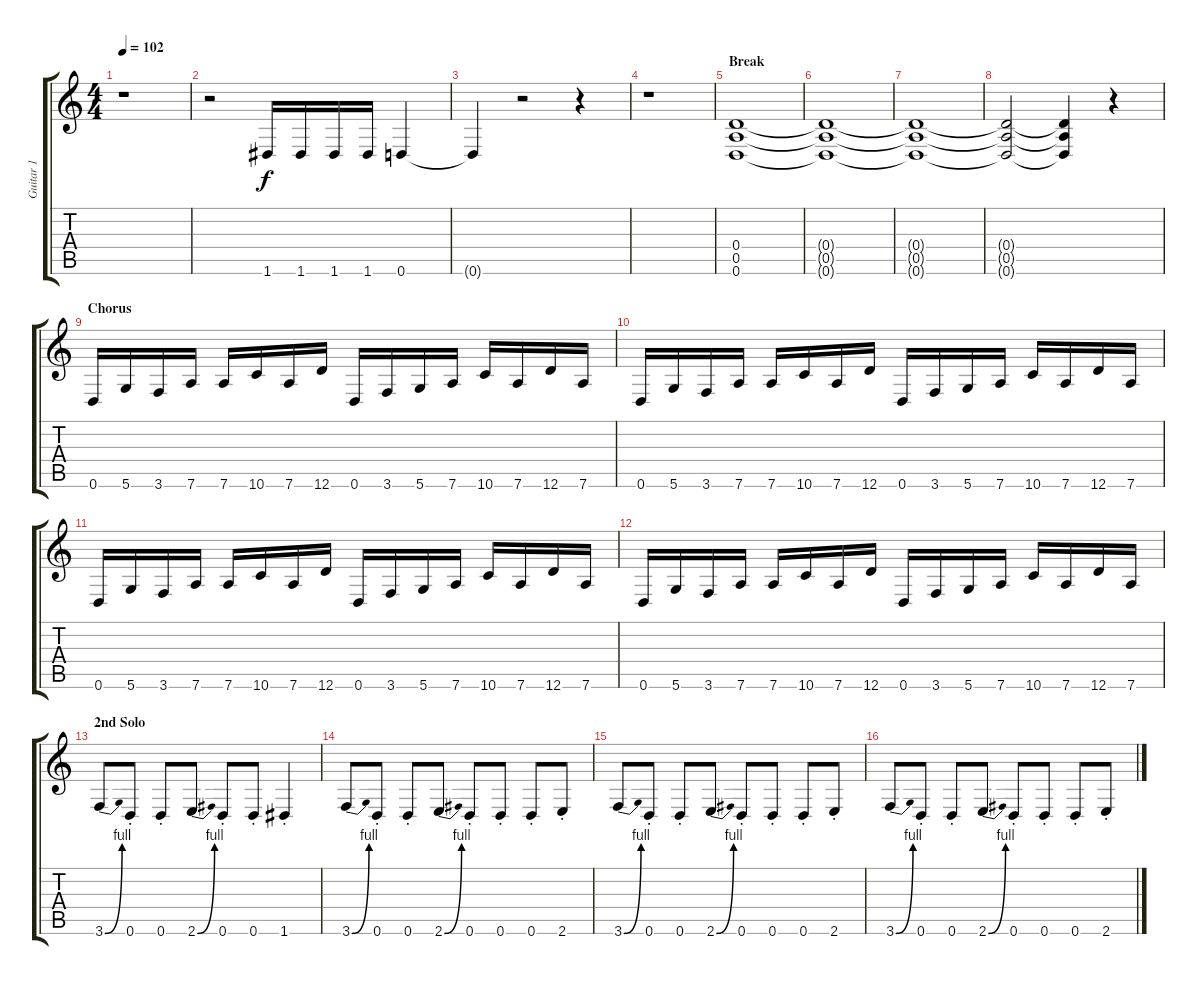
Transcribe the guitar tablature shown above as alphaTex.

\track ("Guitar 1" "Guitar 1") {instrument overdrivenguitar}
\staff {score tabs}
\tuning (E4 B3 G3 D3 A2 D2) {hide}
\ts (4 4)
\tempo 102
\clef g2
\ks c
r.1{dy f} |
r.2 1.6.16 1.6.16 1.6.16 1.6.16 0.6.4 |
0.6{t}.4 r.2 r.4 |
r.1 |
\section ("" "Break")
(0.4 0.5 0.6).1{volume 7 balance 0} |
(0.4{t} 0.5{t} 0.6{t}).1 |
(0.4{t} 0.5{t} 0.6{t}).1 |
(0.4{t} 0.5{t} 0.6{t}).2 (0.4{t} 0.5{t} 0.6{t}).4 r.4 |
\section ("" "Chorus")
0.6.16{volume 12 balance 16} 5.6.16 3.6.16 7.6.16 7.6.16 10.6.16 7.6.16 12.6.16 0.6.16 3.6.16 5.6.16 7.6.16 10.6.16 7.6.16 12.6.16 7.6.16 |
0.6.16 5.6.16 3.6.16 7.6.16 7.6.16 10.6.16 7.6.16 12.6.16 0.6.16 3.6.16 5.6.16 7.6.16 10.6.16 7.6.16 12.6.16 7.6.16 |
0.6.16 5.6.16 3.6.16 7.6.16 7.6.16 10.6.16 7.6.16 12.6.16 0.6.16 3.6.16 5.6.16 7.6.16 10.6.16 7.6.16 12.6.16 7.6.16 |
0.6.16 5.6.16 3.6.16 7.6.16 7.6.16 10.6.16 7.6.16 12.6.16 0.6.16 3.6.16 5.6.16 7.6.16 10.6.16 7.6.16 12.6.16 7.6.16 |
\section ("" "2nd Solo")
3.6{be (bend 0 0 60 4)}.8 0.6{st}.8 0.6{st}.8 2.6{be (bend 0 0 60 4)}.8 0.6{st}.8 0.6{st}.8 1.6{st}.4 |
3.6{be (bend 0 0 60 4)}.8 0.6{st}.8 0.6{st}.8 2.6{be (bend 0 0 60 4)}.8 0.6{st}.8 0.6{st}.8 0.6{st}.8 2.6{st}.8 |
3.6{be (bend 0 0 60 4)}.8 0.6{st}.8 0.6{st}.8 2.6{be (bend 0 0 60 4)}.8 0.6{st}.8 0.6{st}.8 0.6{st}.8 2.6{st}.8 |
3.6{be (bend 0 0 60 4)}.8 0.6{st}.8 0.6{st}.8 2.6{be (bend 0 0 60 4)}.8 0.6{st}.8 0.6{st}.8 0.6{st}.8 2.6{st}.8
